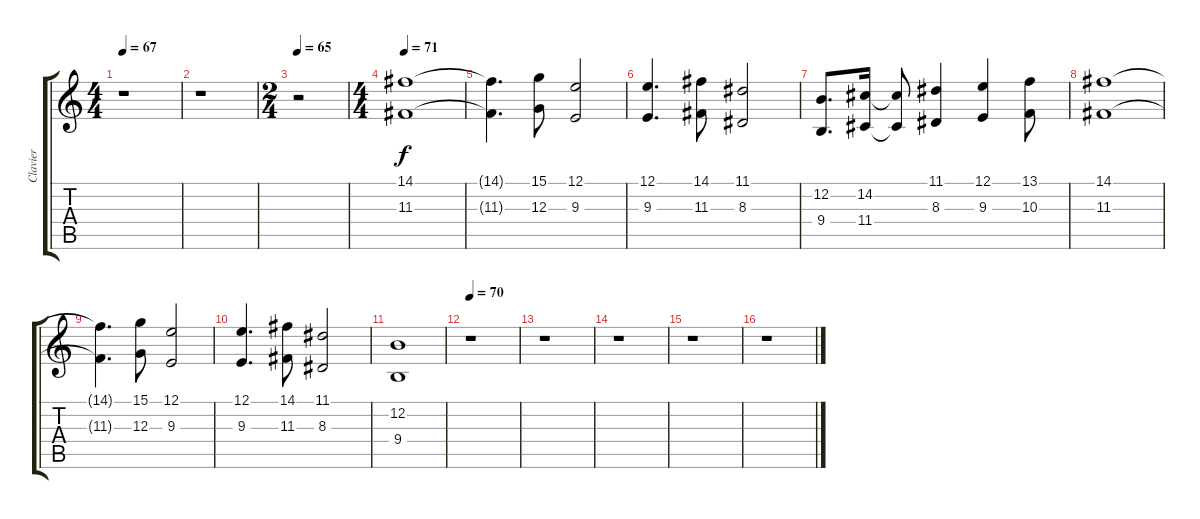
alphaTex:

\track ("Clavier" "Clavier") {instrument tremolostrings}
\staff {score tabs}
\tuning (E4 B3 G3 D3 A2 E2) {hide}
\ts (4 4)
\tempo 67
\clef g2
\ks c
r.1{dy f} |
r.1 |
\ts (2 4)
\tempo 65
r.2 |
\ts (4 4)
\tempo 68
\tempo 71
(14.1 11.3).1{volume 14} |
(14.1{t} 11.3{t}).4{d} (15.1 12.3).8 (12.1 9.3).2 |
(12.1 9.3).4{d} (14.1 11.3).8 (11.1 8.3).2 |
(12.2 9.4).8{d} (14.2 11.4).16 (14.2{t} 11.4{t}).8 (11.1 8.3).4 (12.1 9.3).4 (13.1 10.3).8 |
(14.1 11.3).1 |
(14.1{t} 11.3{t}).4{d} (15.1 12.3).8 (12.1 9.3).2 |
(12.1 9.3).4{d} (14.1 11.3).8 (11.1 8.3).2 |
(12.2 9.4).1{volume 6} |
\tempo 70
r.1 |
r.1 |
r.1 |
r.1 |
r.1
